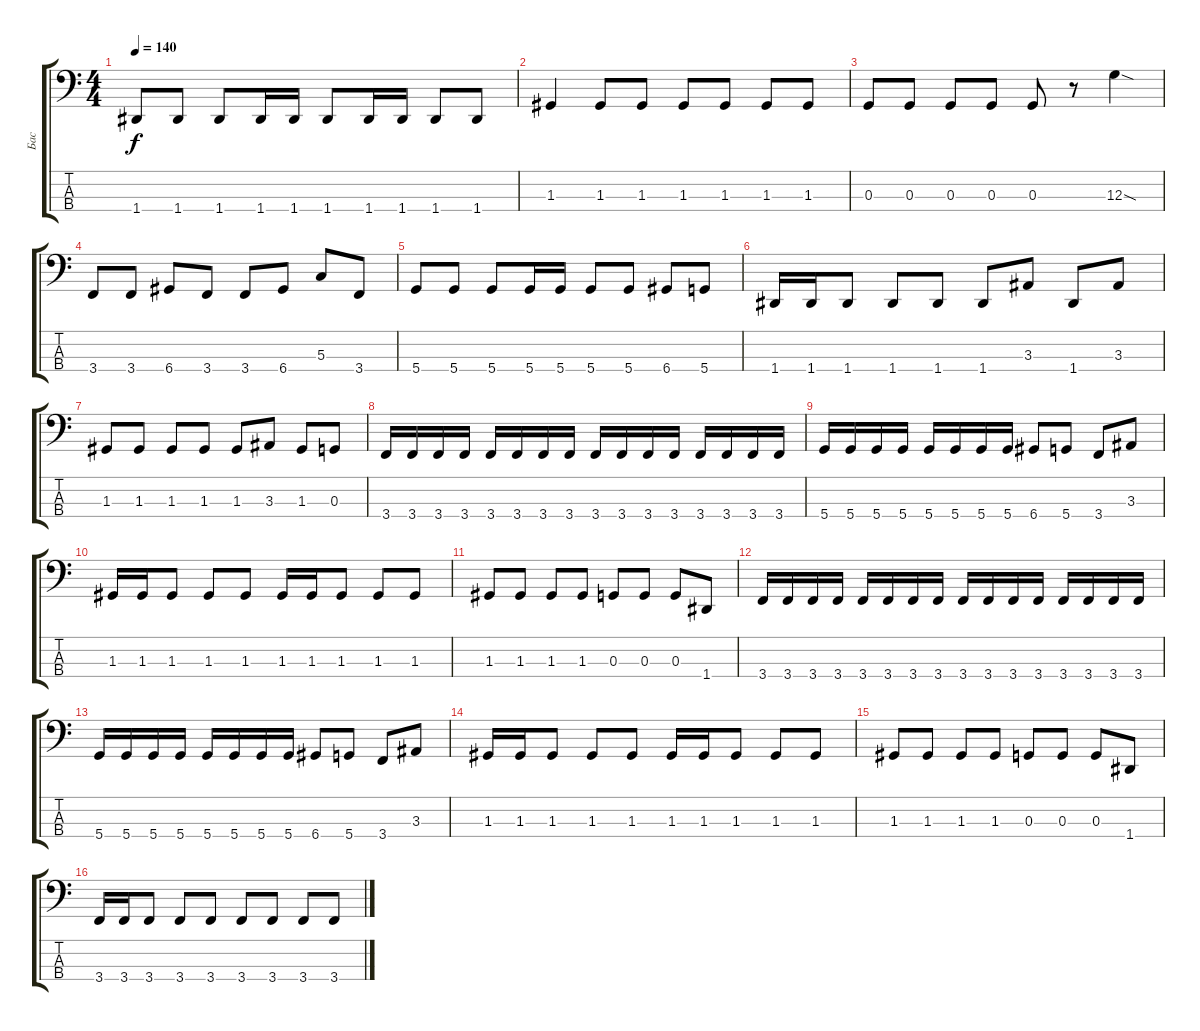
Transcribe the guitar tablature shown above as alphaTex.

\track ("Бас" "Бас") {instrument electricbassfinger}
\staff {score tabs}
\tuning (F2 C2 G1 D1) {hide}
\ts (4 4)
\tempo 140
\clef f4
\ks c
1.4.8{dy f} 1.4.8 1.4.8 1.4.16 1.4.16 1.4.8 1.4.16 1.4.16 1.4.8 1.4.8 |
1.3.4 1.3.8 1.3.8 1.3.8 1.3.8 1.3.8 1.3.8 |
0.3.8 0.3.8 0.3.8 0.3.8 0.3.8 r.8 12.3{sod}.4 |
3.4.8 3.4.8 6.4.8 3.4.8 3.4.8 6.4.8 5.3.8 3.4.8 |
5.4.8 5.4.8 5.4.8 5.4.16 5.4.16 5.4.8 5.4.8 6.4.8 5.4.8 |
1.4.16 1.4.16 1.4.8 1.4.8 1.4.8 1.4.8 3.3.8 1.4.8 3.3.8 |
1.3.8 1.3.8 1.3.8 1.3.8 1.3.8 3.3.8 1.3.8 0.3.8 |
3.4.16 3.4.16 3.4.16 3.4.16 3.4.16 3.4.16 3.4.16 3.4.16 3.4.16 3.4.16 3.4.16 3.4.16 3.4.16 3.4.16 3.4.16 3.4.16 |
5.4.16 5.4.16 5.4.16 5.4.16 5.4.16 5.4.16 5.4.16 5.4.16 6.4.8 5.4.8 3.4.8 3.3.8 |
1.3.16 1.3.16 1.3.8 1.3.8 1.3.8 1.3.16 1.3.16 1.3.8 1.3.8 1.3.8 |
1.3.8 1.3.8 1.3.8 1.3.8 0.3.8 0.3.8 0.3.8 1.4.8 |
3.4.16 3.4.16 3.4.16 3.4.16 3.4.16 3.4.16 3.4.16 3.4.16 3.4.16 3.4.16 3.4.16 3.4.16 3.4.16 3.4.16 3.4.16 3.4.16 |
5.4.16 5.4.16 5.4.16 5.4.16 5.4.16 5.4.16 5.4.16 5.4.16 6.4.8 5.4.8 3.4.8 3.3.8 |
1.3.16 1.3.16 1.3.8 1.3.8 1.3.8 1.3.16 1.3.16 1.3.8 1.3.8 1.3.8 |
1.3.8 1.3.8 1.3.8 1.3.8 0.3.8 0.3.8 0.3.8 1.4.8 |
3.4.16 3.4.16 3.4.8 3.4.8 3.4.8 3.4.8 3.4.8 3.4.8 3.4.8
